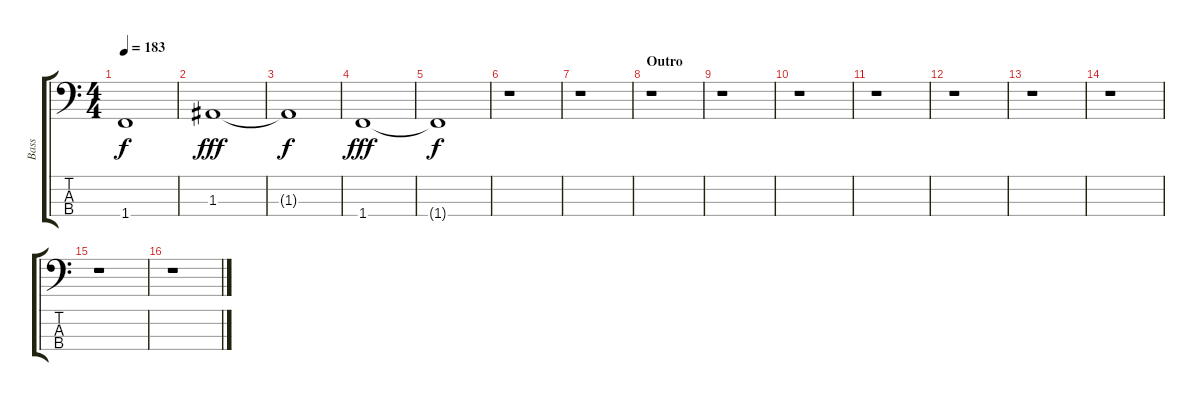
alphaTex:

\track ("Bass" "Bass") {instrument fretlessbass}
\staff {score tabs}
\tuning (G2 D2 A1 E1) {hide}
\ts (4 4)
\tempo 183
\clef f4
\ks c
1.4{t}.1{dy f} |
1.3.1{dy fff} |
1.3{t}.1{dy f} |
1.4.1{dy fff} |
1.4{t}.1{dy f} |
r.1 |
r.1 |
\section ("" "Outro")
r.1 |
r.1 |
r.1 |
r.1 |
r.1 |
r.1 |
r.1 |
r.1 |
r.1
